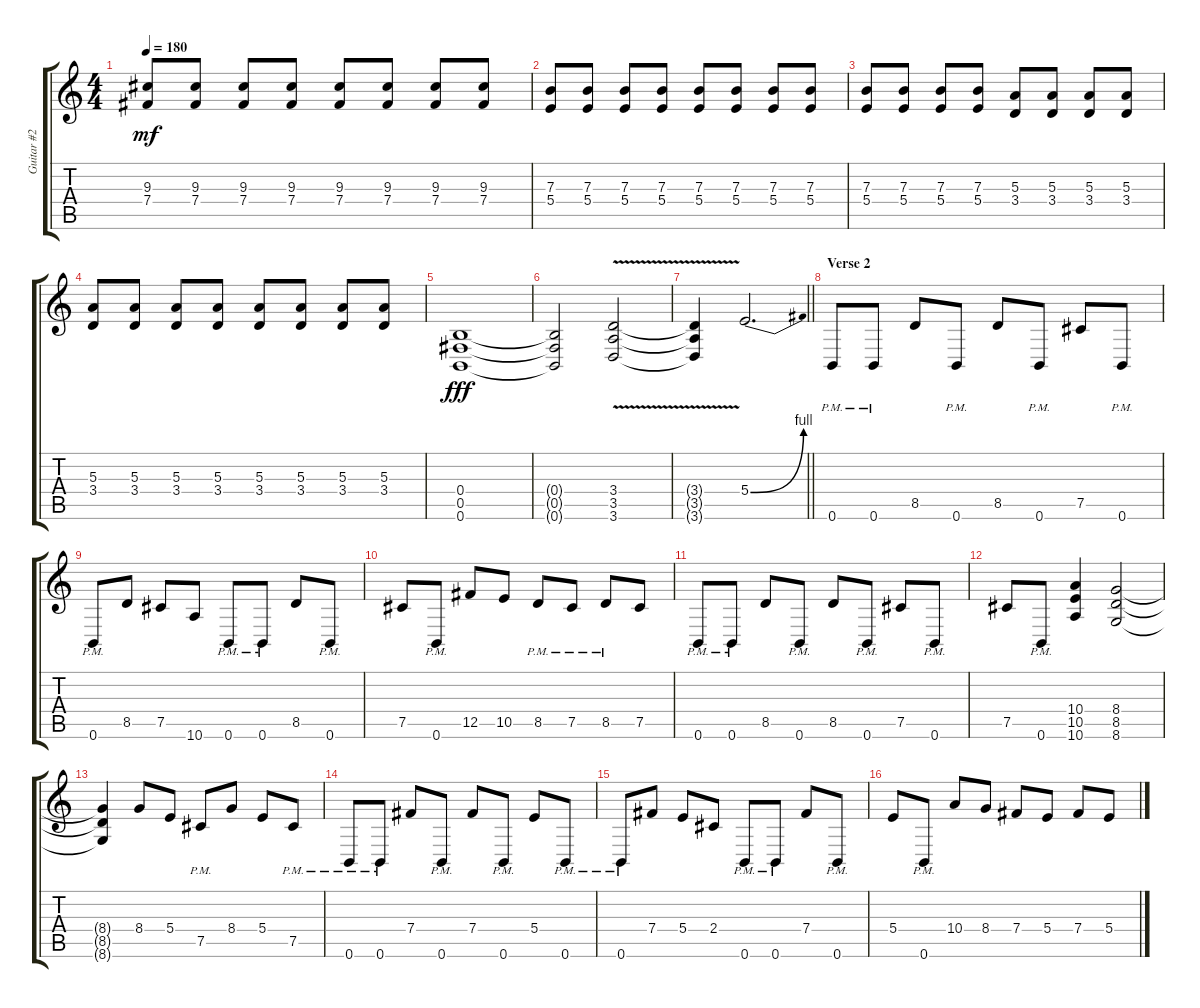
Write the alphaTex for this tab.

\track ("Guitar #2" "Guitar #2") {instrument overdrivenguitar}
\staff {score tabs}
\tuning (Db4 Ab3 E3 B2 Gb2 B1) {hide}
\ts (4 4)
\tempo 180
\clef g2
\ks c
(9.3 7.4).8{dy mf} (9.3 7.4).8 (9.3 7.4).8 (9.3 7.4).8 (9.3 7.4).8 (9.3 7.4).8 (9.3 7.4).8 (9.3 7.4).8 |
(7.3 5.4).8 (7.3 5.4).8 (7.3 5.4).8 (7.3 5.4).8 (7.3 5.4).8 (7.3 5.4).8 (7.3 5.4).8 (7.3 5.4).8 |
(7.3 5.4).8 (7.3 5.4).8 (7.3 5.4).8 (7.3 5.4).8 (5.3 3.4).8 (5.3 3.4).8 (5.3 3.4).8 (5.3 3.4).8 |
(5.3 3.4).8 (5.3 3.4).8 (5.3 3.4).8 (5.3 3.4).8 (5.3 3.4).8 (5.3 3.4).8 (5.3 3.4).8 (5.3 3.4).8 |
(0.4 0.5 0.6).1{dy fff} |
(0.4{t} 0.5{t} 0.6{t}).2 (3.4 3.5{v} 3.6).2 |
\barLineRight lightlight
(3.4{t} 3.5{t} 3.6{t}).4 5.4{be (bend 0 0 60 4)}.2{d} |
\section ("" "Verse 2")
0.6{pm}.8 0.6{pm}.8 8.5.8 0.6{pm}.8 8.5.8 0.6{pm}.8 7.5.8 0.6{pm}.8 |
0.6{pm}.8 8.5.8 7.5.8 10.6.8 0.6{pm}.8 0.6{pm}.8 8.5.8 0.6{pm}.8 |
7.5.8 0.6{pm}.8 12.5.8 10.5.8 8.5{pm}.8 7.5{pm}.8 8.5{pm}.8 7.5.8 |
0.6{pm}.8 0.6{pm}.8 8.5.8 0.6{pm}.8 8.5.8 0.6{pm}.8 7.5.8 0.6{pm}.8 |
7.5.8 0.6{pm}.8 (10.4 10.5 10.6).4 (8.4 8.5 8.6).2 |
(8.4{t} 8.5{t} 8.6{t}).4 8.4.8 5.4.8 7.5{pm}.8 8.4.8 5.4.8 7.5{pm}.8 |
0.6{pm}.8 0.6{pm}.8 7.4.8 0.6{pm}.8 7.4.8 0.6{pm}.8 5.4.8 0.6{pm}.8 |
0.6{pm}.8 7.4.8 5.4.8 2.4.8 0.6{pm}.8 0.6{pm}.8 7.4.8 0.6{pm}.8 |
5.4.8 0.6{pm}.8 10.4.8 8.4.8 7.4.8 5.4.8 7.4.8 5.4.8
